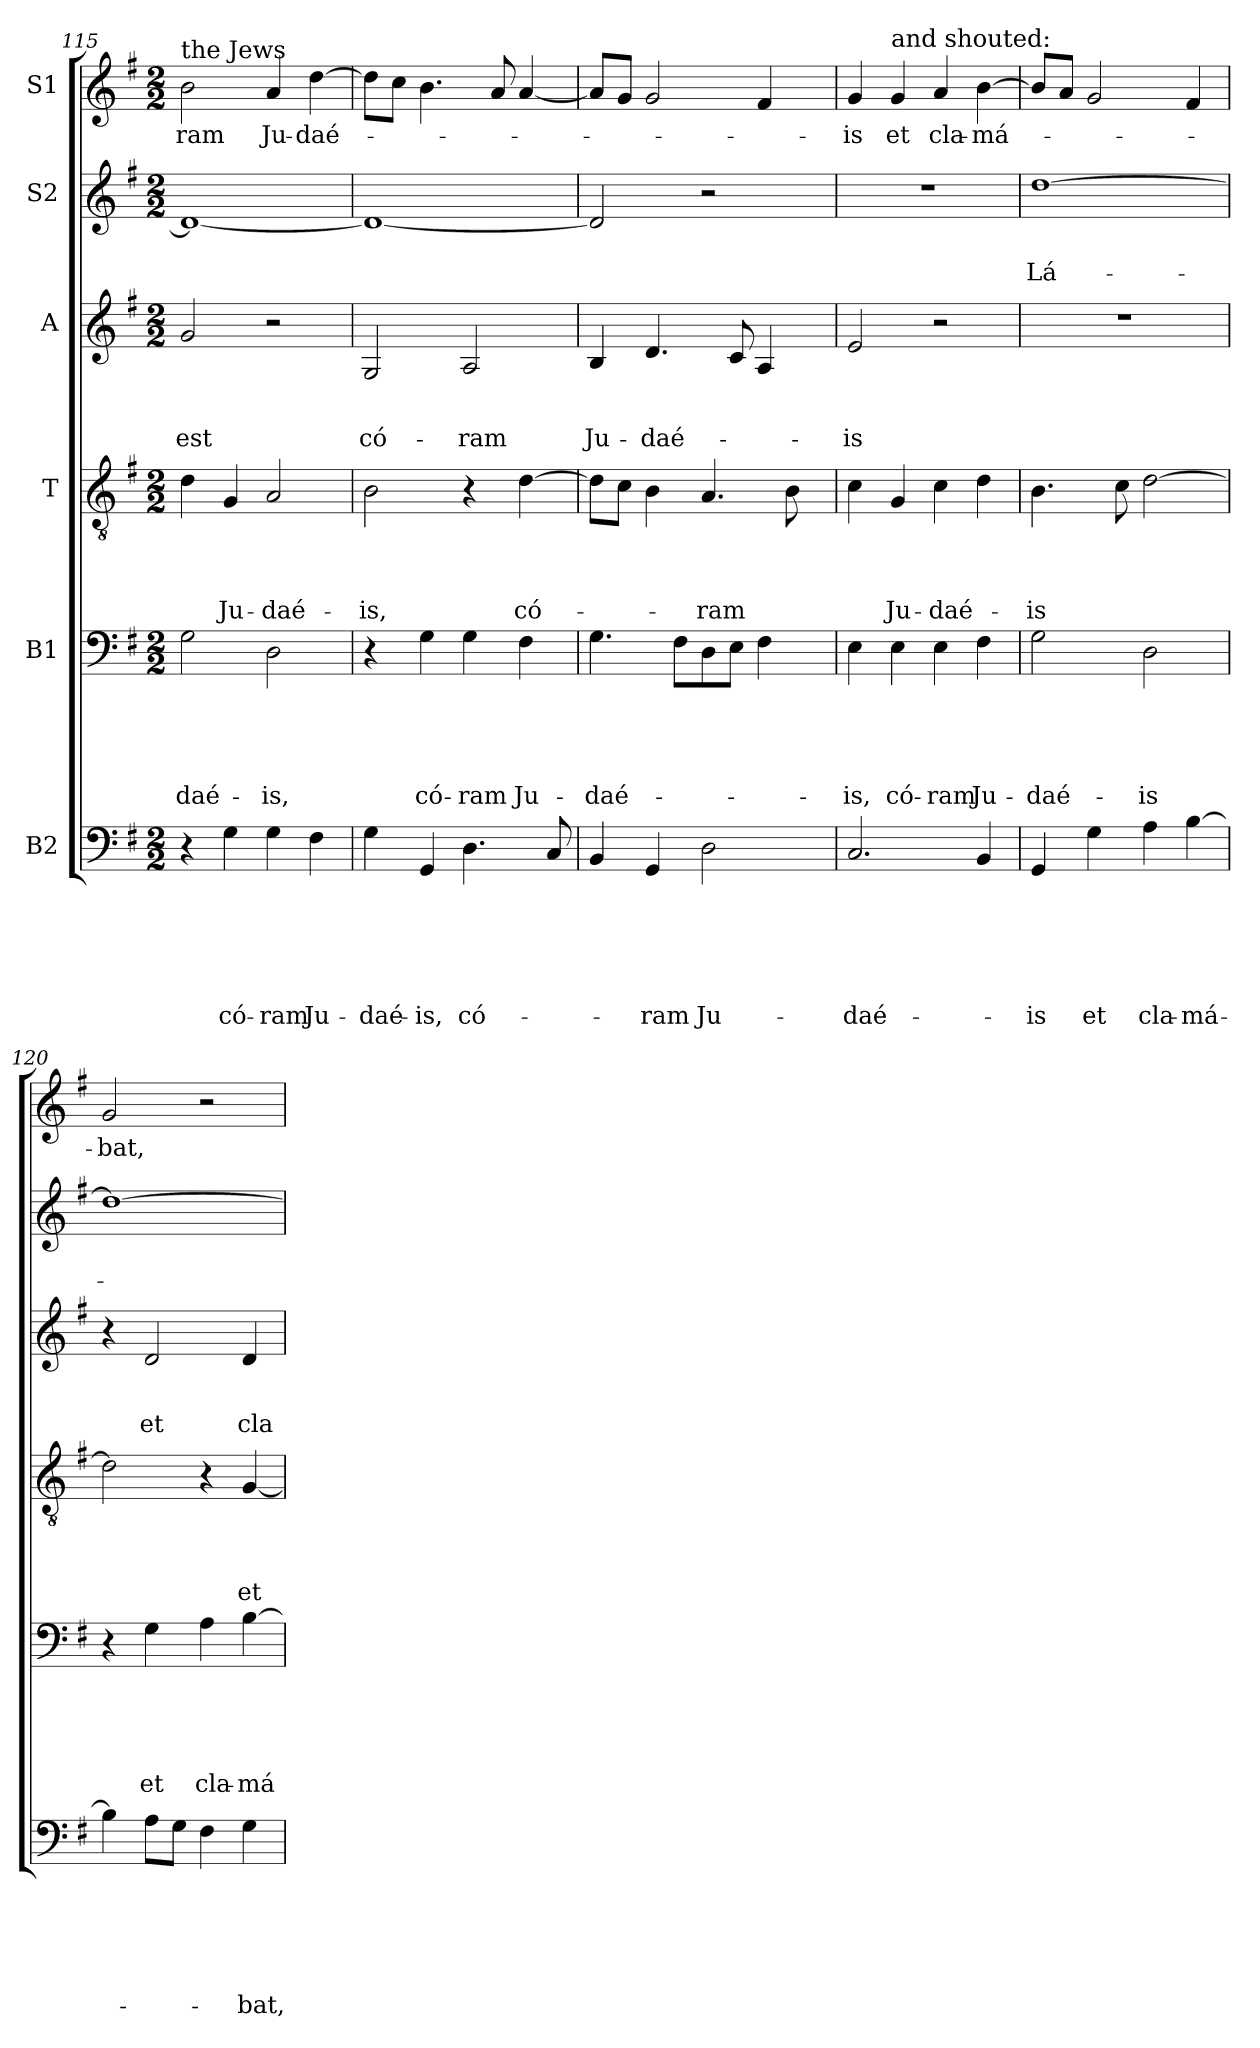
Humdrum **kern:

**kern	**text	**text	**text	**text	**text	**text	**kern	**text	**text	**text	**text	**text	**kern	**text	**text	**text	**text	**kern	**text	**text	**text	**kern	**text	**text	**kern	**text
*part6	*part6	*part6	*part6	*part6	*part6	*part6	*part5	*part5	*part5	*part5	*part5	*part5	*part4	*part4	*part4	*part4	*part4	*part3	*part3	*part3	*part3	*part2	*part2	*part2	*part1	*part1
*staff6	*staff6	*staff6	*staff6	*staff6	*staff6	*staff6	*staff5	*staff5	*staff5	*staff5	*staff5	*staff5	*staff4	*staff4	*staff4	*staff4	*staff4	*staff3	*staff3	*staff3	*staff3	*staff2	*staff2	*staff2	*staff1	*staff1
*I"B2	*	*	*	*	*	*	*I"B1	*	*	*	*	*	*I"T	*	*	*	*	*I"A	*	*	*	*I"S2	*	*	*I"S1	*
!!LO:PB:g=z
*clefF4	*	*	*	*	*	*	*clefF4	*	*	*	*	*	*clefGv2	*	*	*	*	*clefG2	*	*	*	*clefG2	*	*	*clefG2	*
*k[f#]	*	*	*	*	*	*	*k[f#]	*	*	*	*	*	*k[f#]	*	*	*	*	*k[f#]	*	*	*	*k[f#]	*	*	*k[f#]	*
*G:	*	*	*	*	*	*	*G:	*	*	*	*	*	*G:	*	*	*	*	*G:	*	*	*	*G:	*	*	*G:	*
*M2/2	*	*	*	*	*	*	*M2/2	*	*	*	*	*	*M2/2	*	*	*	*	*M2/2	*	*	*	*M2/2	*	*	*M2/2	*
=115	=115	=115	=115	=115	=115	=115	=115	=115	=115	=115	=115	=115	=115	=115	=115	=115	=115	=115	=115	=115	=115	=115	=115	=115	=115	=115
!	!	!	!	!	!	!	!	!	!	!	!	!	!	!	!	!	!	!	!	!	!	!	!	!	!LO:TX:a:t=the Jews	!
!	!	!	!	!	!	!	!	!	!	!	!	!LO:LY:b	!	!	!	!	!	!	!	!	!LO:LY:b	!	!	!	!	!LO:LY:b
4r	.	.	.	.	.	.	2G\	.	.	.	.	-daé-	4d\	.	.	.	.	2g/	.	.	est	1d_	.	.	2b\	-ram
!	!	!	!	!	!	!LO:LY:b	!	!	!	!	!	!	!	!	!	!	!LO:LY:b	!	!	!	!	!	!	!	!	!
4G\	.	.	.	.	.	có-	.	.	.	.	.	.	4G/	.	.	.	Ju-	.	.	.	.	.	.	.	.	.
!	!	!	!	!	!	!LO:LY:b	!	!	!	!	!	!LO:LY:b	!	!	!	!	!LO:LY:b	!	!	!	!	!	!	!	!	!LO:LY:b
4G\	.	.	.	.	.	-ram	2D\	.	.	.	.	-is,	2A/	.	.	.	-daé-	2r	.	.	.	.	.	.	4a/	Ju-
!	!	!	!	!	!	!LO:LY:b	!	!	!	!	!	!	!	!	!	!	!	!	!	!	!	!	!	!	!	!LO:LY:b
4F#i\	.	.	.	.	.	Ju-	.	.	.	.	.	.	.	.	.	.	.	.	.	.	.	.	.	.	[4dd\	-daé-
=116	=116	=116	=116	=116	=116	=116	=116	=116	=116	=116	=116	=116	=116	=116	=116	=116	=116	=116	=116	=116	=116	=116	=116	=116	=116	=116
!	!	!	!	!	!	!LO:LY:b	!	!	!	!	!	!	!	!	!	!	!LO:LY:b	!	!	!	!LO:LY:b	!	!	!	!	!
4G\	.	.	.	.	.	-daé-	4r	.	.	.	.	.	2B\	.	.	.	-is,	2G/	.	.	có-	1d_	.	.	8dd\L]	.
.	.	.	.	.	.	.	.	.	.	.	.	.	.	.	.	.	.	.	.	.	.	.	.	.	8cc\J	.
!	!	!	!	!	!	!LO:LY:b	!	!	!	!	!	!LO:LY:b	!	!	!	!	!	!	!	!	!	!	!	!	!	!
4GG/	.	.	.	.	.	-is,	4G\	.	.	.	.	có-	.	.	.	.	.	.	.	.	.	.	.	.	4.b\	.
!	!	!	!	!	!	!LO:LY:b	!	!	!	!	!	!LO:LY:b	!	!	!	!	!	!	!	!	!LO:LY:b	!	!	!	!	!
4.D\	.	.	.	.	.	có-	4G\	.	.	.	.	-ram	4r	.	.	.	.	2A/	.	.	-ram	.	.	.	.	.
.	.	.	.	.	.	.	.	.	.	.	.	.	.	.	.	.	.	.	.	.	.	.	.	.	8a/	.
!	!	!	!	!	!	!	!	!	!	!	!	!LO:LY:b	!	!	!	!	!LO:LY:b	!	!	!	!	!	!	!	!	!
.	.	.	.	.	.	.	4F#\	.	.	.	.	Ju-	[4d\	.	.	.	có-	.	.	.	.	.	.	.	[4a/	.
8C/	.	.	.	.	.	.	.	.	.	.	.	.	.	.	.	.	.	.	.	.	.	.	.	.	.	.
=117	=117	=117	=117	=117	=117	=117	=117	=117	=117	=117	=117	=117	=117	=117	=117	=117	=117	=117	=117	=117	=117	=117	=117	=117	=117	=117
!	!	!	!	!	!	!	!	!	!	!	!	!LO:LY:b	!	!	!	!	!	!	!	!	!LO:LY:b	!	!	!	!	!
4BB/	.	.	.	.	.	.	4.G\	.	.	.	.	-daé-	8d\L]	.	.	.	.	4B/	.	.	Ju-	2d/]	.	.	8a/L]	.
.	.	.	.	.	.	.	.	.	.	.	.	.	8c\J	.	.	.	.	.	.	.	.	.	.	.	8g/J	.
!	!	!	!	!	!	!LO:LY:b	!	!	!	!	!	!	!	!	!	!	!	!	!	!	!LO:LY:b	!	!	!	!	!
4GG/	.	.	.	.	.	-ram	.	.	.	.	.	.	4B\	.	.	.	.	4.d/	.	.	-daé-	.	.	.	2g/	.
.	.	.	.	.	.	.	8F#\L	.	.	.	.	.	.	.	.	.	.	.	.	.	.	.	.	.	.	.
!	!	!	!	!	!	!LO:LY:b	!	!	!	!	!	!	!	!	!	!	!LO:LY:b	!	!	!	!	!	!	!	!	!
2D\	.	.	.	.	.	Ju-	8D\	.	.	.	.	.	4.A/	.	.	.	-ram	.	.	.	.	2r	.	.	.	.
.	.	.	.	.	.	.	8E\J	.	.	.	.	.	.	.	.	.	.	8c/	.	.	.	.	.	.	.	.
.	.	.	.	.	.	.	4F#\	.	.	.	.	.	.	.	.	.	.	4A/	.	.	.	.	.	.	4f#/	.
.	.	.	.	.	.	.	.	.	.	.	.	.	8B\	.	.	.	.	.	.	.	.	.	.	.	.	.
=118	=118	=118	=118	=118	=118	=118	=118	=118	=118	=118	=118	=118	=118	=118	=118	=118	=118	=118	=118	=118	=118	=118	=118	=118	=118	=118
!	!	!	!	!	!	!LO:LY:b	!	!	!	!	!	!LO:LY:b	!	!	!	!	!	!	!	!	!LO:LY:b	!	!	!	!	!LO:LY:b
2.C/	.	.	.	.	.	-daé-	4E\	.	.	.	.	-is,	4c\	.	.	.	.	2e/	.	.	-is	1r	.	.	4g/	-is
!	!	!	!	!	!	!	!	!	!	!	!	!	!	!	!	!	!	!	!	!	!	!	!	!	!LO:TX:a:t=and shouted&colon;	!
!	!	!	!	!	!	!	!	!	!	!	!	!LO:LY:b	!	!	!	!	!LO:LY:b	!	!	!	!	!	!	!	!	!LO:LY:b
.	.	.	.	.	.	.	4E\	.	.	.	.	có-	4G/	.	.	.	Ju-	.	.	.	.	.	.	.	4g/	et
!	!	!	!	!	!	!	!	!	!	!	!	!LO:LY:b	!	!	!	!	!LO:LY:b	!	!	!	!	!	!	!	!	!LO:LY:b
.	.	.	.	.	.	.	4E\	.	.	.	.	-ram	4c\	.	.	.	-daé-	2r	.	.	.	.	.	.	4a/	cla-
!	!	!	!	!	!	!	!	!	!	!	!	!LO:LY:b	!	!	!	!	!	!	!	!	!	!	!	!	!	!LO:LY:b
4BB/	.	.	.	.	.	.	4F#\	.	.	.	.	Ju-	4d\	.	.	.	.	.	.	.	.	.	.	.	[4b\	-má-
=119	=119	=119	=119	=119	=119	=119	=119	=119	=119	=119	=119	=119	=119	=119	=119	=119	=119	=119	=119	=119	=119	=119	=119	=119	=119	=119
!	!	!	!	!	!	!LO:LY:b	!	!	!	!	!	!LO:LY:b	!	!	!	!	!LO:LY:b	!	!	!	!	!	!	!LO:LY:b	!	!
4GG/	.	.	.	.	.	-is	2G\	.	.	.	.	-daé-	4.B\	.	.	.	-is	1r	.	.	.	[1dd	.	Lá-	8b/L]	.
.	.	.	.	.	.	.	.	.	.	.	.	.	.	.	.	.	.	.	.	.	.	.	.	.	8a/J	.
!	!	!	!	!	!	!LO:LY:b	!	!	!	!	!	!	!	!	!	!	!	!	!	!	!	!	!	!	!	!
4G\	.	.	.	.	.	et	.	.	.	.	.	.	.	.	.	.	.	.	.	.	.	.	.	.	2g/	.
.	.	.	.	.	.	.	.	.	.	.	.	.	8c\	.	.	.	.	.	.	.	.	.	.	.	.	.
!	!	!	!	!	!	!LO:LY:b	!	!	!	!	!	!LO:LY:b	!	!	!	!	!	!	!	!	!	!	!	!	!	!
4A\	.	.	.	.	.	cla-	2D\	.	.	.	.	-is	[2d\	.	.	.	.	.	.	.	.	.	.	.	.	.
!	!	!	!	!	!	!LO:LY:b	!	!	!	!	!	!	!	!	!	!	!	!	!	!	!	!	!	!	!	!
[4B\	.	.	.	.	.	-má-	.	.	.	.	.	.	.	.	.	.	.	.	.	.	.	.	.	.	4f#/	.
!!LO:PB:g=z
=120	=120	=120	=120	=120	=120	=120	=120	=120	=120	=120	=120	=120	=120	=120	=120	=120	=120	=120	=120	=120	=120	=120	=120	=120	=120	=120
!	!	!	!	!	!	!	!	!	!	!	!	!	!	!	!	!	!	!	!	!	!	!	!	!	!	!LO:LY:b
4B\]	.	.	.	.	.	.	4r	.	.	.	.	.	2d\]	.	.	.	.	4r	.	.	.	1dd_	.	.	2g/	-bat,
!	!	!	!	!	!	!	!	!	!	!	!	!LO:LY:b	!	!	!	!	!	!	!	!	!LO:LY:b	!	!	!	!	!
8A\L	.	.	.	.	.	.	4G\	.	.	.	.	et	.	.	.	.	.	2d/	.	.	et	.	.	.	.	.
8G\J	.	.	.	.	.	.	.	.	.	.	.	.	.	.	.	.	.	.	.	.	.	.	.	.	.	.
!	!	!	!	!	!	!	!	!	!	!	!	!LO:LY:b	!	!	!	!	!	!	!	!	!	!	!	!	!	!
4F#i\	.	.	.	.	.	.	4A\	.	.	.	.	cla-	4r	.	.	.	.	.	.	.	.	.	.	.	2r	.
!	!	!	!	!	!	!LO:LY:b	!	!	!	!	!	!LO:LY:b	!	!	!	!	!LO:LY:b	!	!	!	!LO:LY:b	!	!	!	!	!
4G\	.	.	.	.	.	-bat,	[4B\	.	.	.	.	-má-	[4G/	.	.	.	et	4d/	.	.	cla-	.	.	.	.	.
=	=	=	=	=	=	=	=	=	=	=	=	=	=	=	=	=	=	=	=	=	=	=	=	=	=	=
*-	*-	*-	*-	*-	*-	*-	*-	*-	*-	*-	*-	*-	*-	*-	*-	*-	*-	*-	*-	*-	*-	*-	*-	*-	*-	*-
